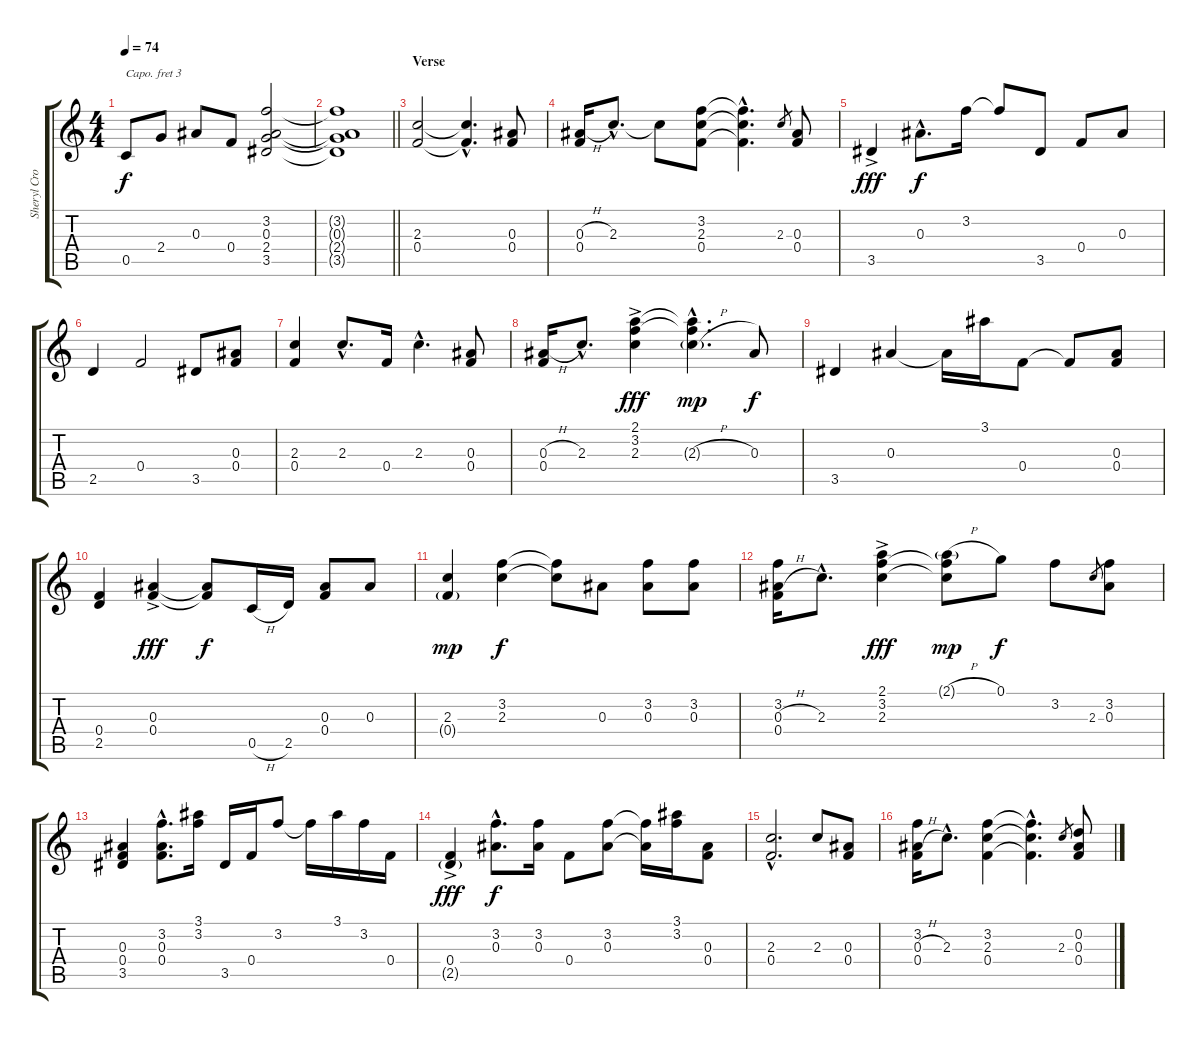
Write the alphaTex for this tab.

\track ("Sheryl Crow Guitar I" "Sheryl Cro") {instrument distortionguitar}
\staff {score tabs}
\capo 3
\tuning (E4 B3 G3 D3 A2 E2) {hide}
\ts (4 4)
\tempo 74
\clef g2
\ks c
0.5.8{dy f} 2.4.8 0.3.8 0.4.8 (3.2 0.3 2.4 3.5).2 |
\barLineRight lightlight
(3.2{t} 0.3{t} 2.4{t} 3.5{t}).1 |
\section ("" "Verse")
(2.3 0.4).2 (2.3{hac t} 0.4{hac t}).4{d} (0.3 0.4).8 |
(0.3{h} 0.4).16 2.3{hac}.8{d} 2.3{t}.8 (3.2 2.3 0.4).8 (3.2{hac t} 2.3{hac t} 0.4{hac t}).4{d} 2.3.8{gr} (0.3 0.4).8 |
3.5{ac}.4{dy fff} 0.3{hac}.8{d dy f} 3.2.16 3.2{t}.8 3.5.8 0.4.8 0.3.8 |
2.5.4 0.4.2 3.5.8 (0.3 0.4).8 |
(2.3 0.4).4 2.3{hac}.8{d} 0.4.16 2.3{hac}.4{d} (0.3 0.4).8 |
(0.3{h} 0.4).16 2.3{hac}.8{d} (2.1{ac} 3.2{ac} 2.3{ac}).4{dy fff} (2.1{hac t} 3.2{hac t} 2.3{h g hac}).4{d dy mp} 0.3.8{dy f} |
3.5.4 0.3.4 0.3{t}.16 3.1.16 0.4.8 0.4{t}.8 (0.3 0.4).8 |
(0.4 2.5).4 (0.3{ac} 0.4{ac}).4{dy fff} (0.3{t} 0.4{t}).8{dy f} 0.5{h}.16 2.5.16 (0.3 0.4).8 0.3.8 |
(2.3 0.4{g}).4{dy mp} (3.2 2.3).4{dy f} (3.2{t} 2.3{t}).8 0.3.8 (3.2 0.3).8 (3.2 0.3).8 |
(3.2 0.3{h} 0.4).16 2.3{hac}.8{d} (2.1{ac} 3.2{ac} 2.3{ac}).4{dy fff} (2.1{h g} 3.2{t} 2.3{t}).8{dy mp} 0.1.8{dy f} 3.2.8 2.3.8{gr} (3.2 0.3).8 |
(0.3 0.4 3.5).4 (3.2{hac} 0.3{hac} 0.4{hac}).8{d} (3.1 3.2).16 3.5.16 0.4.16 3.2.8 3.2{t}.16 3.1.16 3.2.16 0.4.16 |
(0.4{ac} 2.5{g ac}).4{dy fff} (3.2{hac} 0.3{hac}).8{d dy f} (3.2 0.3).16 0.4.8 (3.2 0.3).8 (3.2{t} 0.3{t}).16 (3.1 3.2).16 (0.3 0.4).8 |
(2.3{hac} 0.4{hac}).2{d} 2.3.8 (0.3 0.4).8 |
(3.2 0.3{h} 0.4).16 2.3{hac}.8{d} (3.2 2.3 0.4).4 (3.2{hac t} 2.3{hac t} 0.4{hac t}).4{d} 2.3.8{gr} (0.2 0.3 0.4).8
